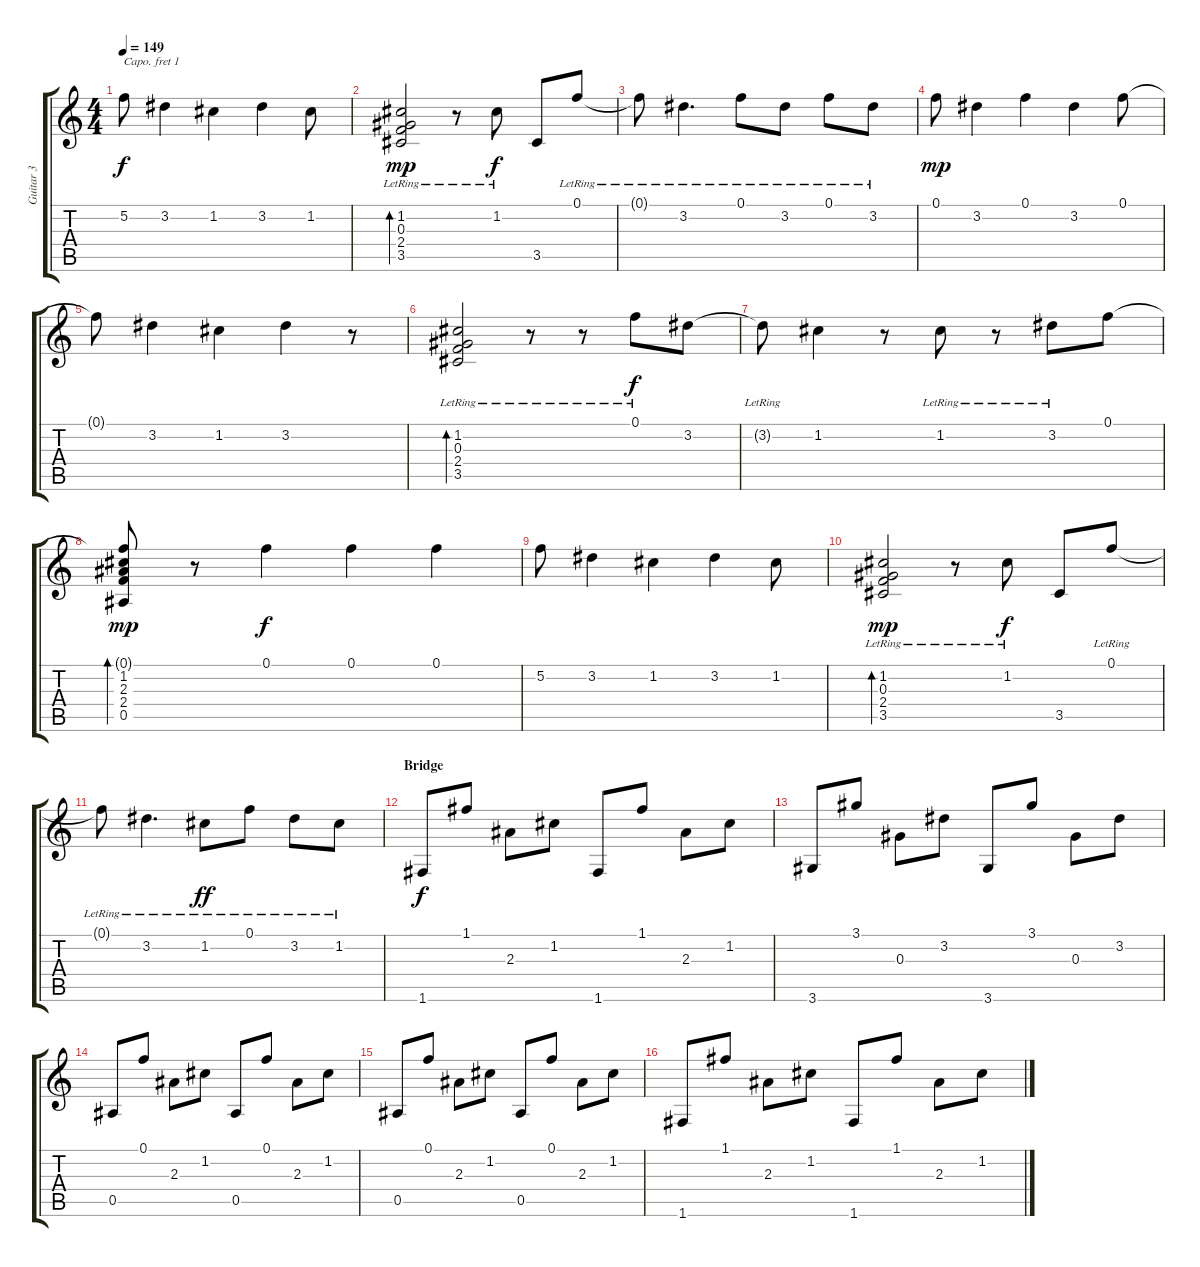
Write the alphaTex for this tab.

\track ("Guitar 3" "Guitar 3") {instrument acousticguitarsteel}
\staff {score tabs}
\capo 1
\tuning (E4 B3 G3 D3 A2 E2) {hide}
\ts (4 4)
\tempo 149
\clef g2
\ks c
5.2.8{dy f} 3.2.4 1.2.4 3.2.4 1.2.8 |
(1.2{lr} 0.3{lr} 2.4{lr} 3.5{lr}).2{bd 240 dy mp} r.8 1.2{lr}.8{dy f} 3.5.8 0.1{lr}.8 |
0.1{lr t}.8 3.2{lr}.4{d} 0.1{lr}.8 3.2{lr}.8 0.1{lr}.8 3.2{lr}.8 |
0.1.8{dy mp} 3.2.4 0.1.4 3.2.4 0.1.8 |
0.1{t}.8 3.2.4 1.2.4 3.2.4 r.8 |
(1.2{lr} 0.3{lr} 2.4{lr} 3.5{lr}).2{bd 240} r.8 r.8 0.1{lr}.8{dy f} 3.2.8 |
3.2{lr t}.8 1.2.4 r.8 1.2{lr}.8 r.8 3.2{lr}.8 0.1.8 |
(0.1{t} 1.2 2.3 2.4 0.5).8{bd 240 dy mp} r.8 0.1.4{dy f} 0.1.4 0.1.4 |
5.2.8 3.2.4 1.2.4 3.2.4 1.2.8 |
(1.2{lr} 0.3{lr} 2.4{lr} 3.5{lr}).2{bd 240 dy mp} r.8 1.2{lr}.8{dy f} 3.5.8 0.1{lr}.8 |
0.1{lr t}.8 3.2{lr}.4{d} 1.2{lr}.8{dy ff} 0.1{lr}.8 3.2{lr}.8 1.2{lr}.8 |
\section ("" "Bridge")
1.6.8{dy f} 1.1.8 2.3.8 1.2.8 1.6.8 1.1.8 2.3.8 1.2.8 |
3.6.8 3.1.8 0.3.8 3.2.8 3.6.8 3.1.8 0.3.8 3.2.8 |
0.5.8 0.1.8 2.3.8 1.2.8 0.5.8 0.1.8 2.3.8 1.2.8 |
0.5.8 0.1.8 2.3.8 1.2.8 0.5.8 0.1.8 2.3.8 1.2.8 |
1.6.8 1.1.8 2.3.8 1.2.8 1.6.8 1.1.8 2.3.8 1.2.8
